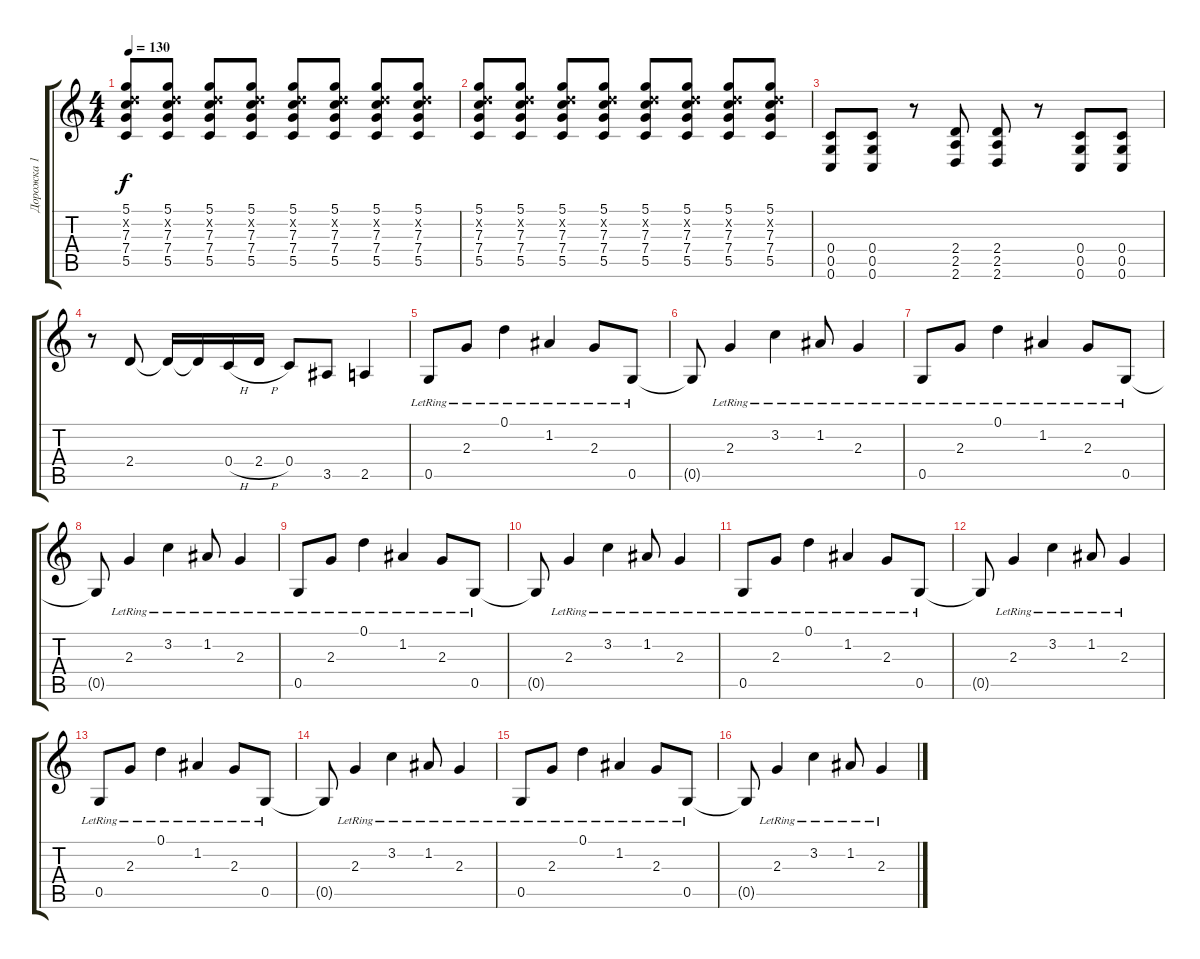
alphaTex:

\track ("Дорожка 1" "Дорожка 1") {instrument acousticguitarsteel}
\staff {score tabs}
\tuning (D4 A3 F3 C3 G2 C2) {hide}
\ts (4 4)
\tempo 130
\clef g2
\ks c
(5.1 5.2{x} 7.3 7.4 5.5).8{dy f} (5.1 5.2{x} 7.3 7.4 5.5).8 (5.1 5.2{x} 7.3 7.4 5.5).8 (5.1 5.2{x} 7.3 7.4 5.5).8 (5.1 5.2{x} 7.3 7.4 5.5).8 (5.1 5.2{x} 7.3 7.4 5.5).8 (5.1 5.2{x} 7.3 7.4 5.5).8 (5.1 5.2{x} 7.3 7.4 5.5).8 |
(5.1 5.2{x} 7.3 7.4 5.5).8 (5.1 5.2{x} 7.3 7.4 5.5).8 (5.1 5.2{x} 7.3 7.4 5.5).8 (5.1 5.2{x} 7.3 7.4 5.5).8 (5.1 5.2{x} 7.3 7.4 5.5).8 (5.1 5.2{x} 7.3 7.4 5.5).8 (5.1 5.2{x} 7.3 7.4 5.5).8 (5.1 5.2{x} 7.3 7.4 5.5).8 |
(0.4 0.5 0.6).8 (0.4 0.5 0.6).8 r.8 (2.4 2.5 2.6).8 (2.4 2.5 2.6).8 r.8 (0.4 0.5 0.6).8 (0.4 0.5 0.6).8 |
r.8 2.4.8 2.4{t}.16 2.4{t}.16 0.4{h}.16 2.4{h}.16 0.4.8 3.5.8 2.5.4 |
0.5{lr}.8{instrument electricguitarclean} 2.3{lr}.8 0.1{lr}.4 1.2{lr}.4 2.3{lr}.8 0.5{lr}.8 |
0.5{t}.8 2.3{lr}.4 3.2{lr}.4 1.2{lr}.8 2.3{lr}.4 |
0.5{lr}.8 2.3{lr}.8 0.1{lr}.4 1.2{lr}.4 2.3{lr}.8 0.5{lr}.8 |
0.5{t}.8 2.3{lr}.4 3.2{lr}.4 1.2{lr}.8 2.3{lr}.4 |
0.5{lr}.8 2.3{lr}.8 0.1{lr}.4 1.2{lr}.4 2.3{lr}.8 0.5{lr}.8 |
0.5{t}.8 2.3{lr}.4 3.2{lr}.4 1.2{lr}.8 2.3{lr}.4 |
0.5{lr}.8 2.3{lr}.8 0.1{lr}.4 1.2{lr}.4 2.3{lr}.8 0.5{lr}.8 |
0.5{t}.8 2.3{lr}.4 3.2{lr}.4 1.2{lr}.8 2.3{lr}.4 |
0.5{lr}.8 2.3{lr}.8 0.1{lr}.4 1.2{lr}.4 2.3{lr}.8 0.5{lr}.8 |
0.5{t}.8 2.3{lr}.4 3.2{lr}.4 1.2{lr}.8 2.3{lr}.4 |
0.5{lr}.8 2.3{lr}.8 0.1{lr}.4 1.2{lr}.4 2.3{lr}.8 0.5{lr}.8 |
0.5{t}.8 2.3{lr}.4 3.2{lr}.4 1.2{lr}.8 2.3{lr}.4
